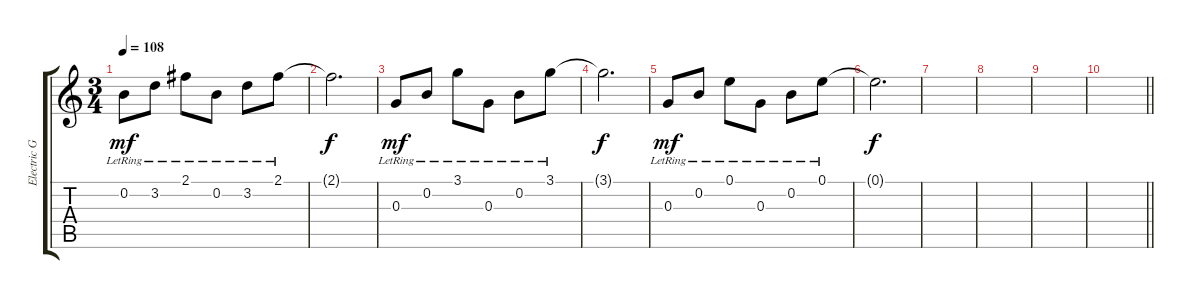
\track ("Electric Guitar" "Electric G") {instrument electricguitarclean}
\staff {score tabs}
\tuning (E4 B3 G3 D3 A2 E2) {hide}
\ts (3 4)
\tempo 108
\clef g2
\ks c
0.2{lr}.8{dy mf} 3.2{lr}.8 2.1{lr}.8 0.2{lr}.8 3.2{lr}.8 2.1{lr}.8 |
2.1{t}.2{d dy f} |
0.3{lr}.8{dy mf} 0.2{lr}.8 3.1{lr}.8 0.3{lr}.8 0.2{lr}.8 3.1{lr}.8 |
3.1{t}.2{d dy f} |
0.3{lr}.8{dy mf} 0.2{lr}.8 0.1{lr}.8 0.3{lr}.8 0.2{lr}.8 0.1{lr}.8 |
0.1{t}.2{d dy f} |
|
|
|
\barLineRight lightlight
